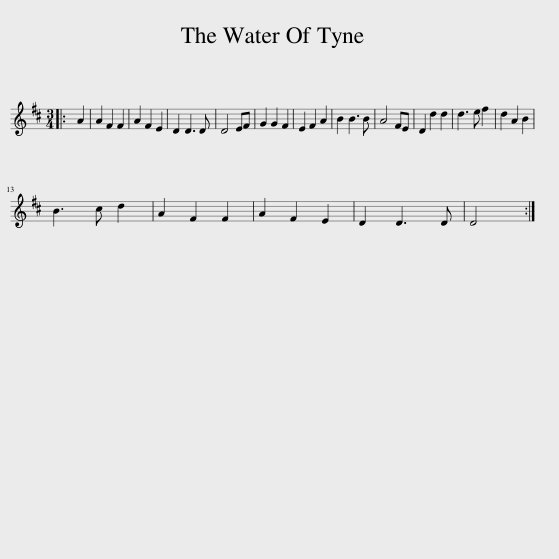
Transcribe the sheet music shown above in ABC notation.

X:1
L:1/8
M:3/4
I:linebreak $
K:D
V:1 treble
V:1
|: A2 | A2 F2 F2 | A2 F2 E2 | D2 D3 D | D4 EF | %5
 G2 G2 F2 | E2 F2 A2 | B2 B3 B | A4 FE | D2 d2 d2 | %10
 d3 e f2 | d2 A2 B2 |$ B3 c d2 | A2 F2 F2 | A2 F2 E2 | %15
 D2 D3 D | D4 :| %17
